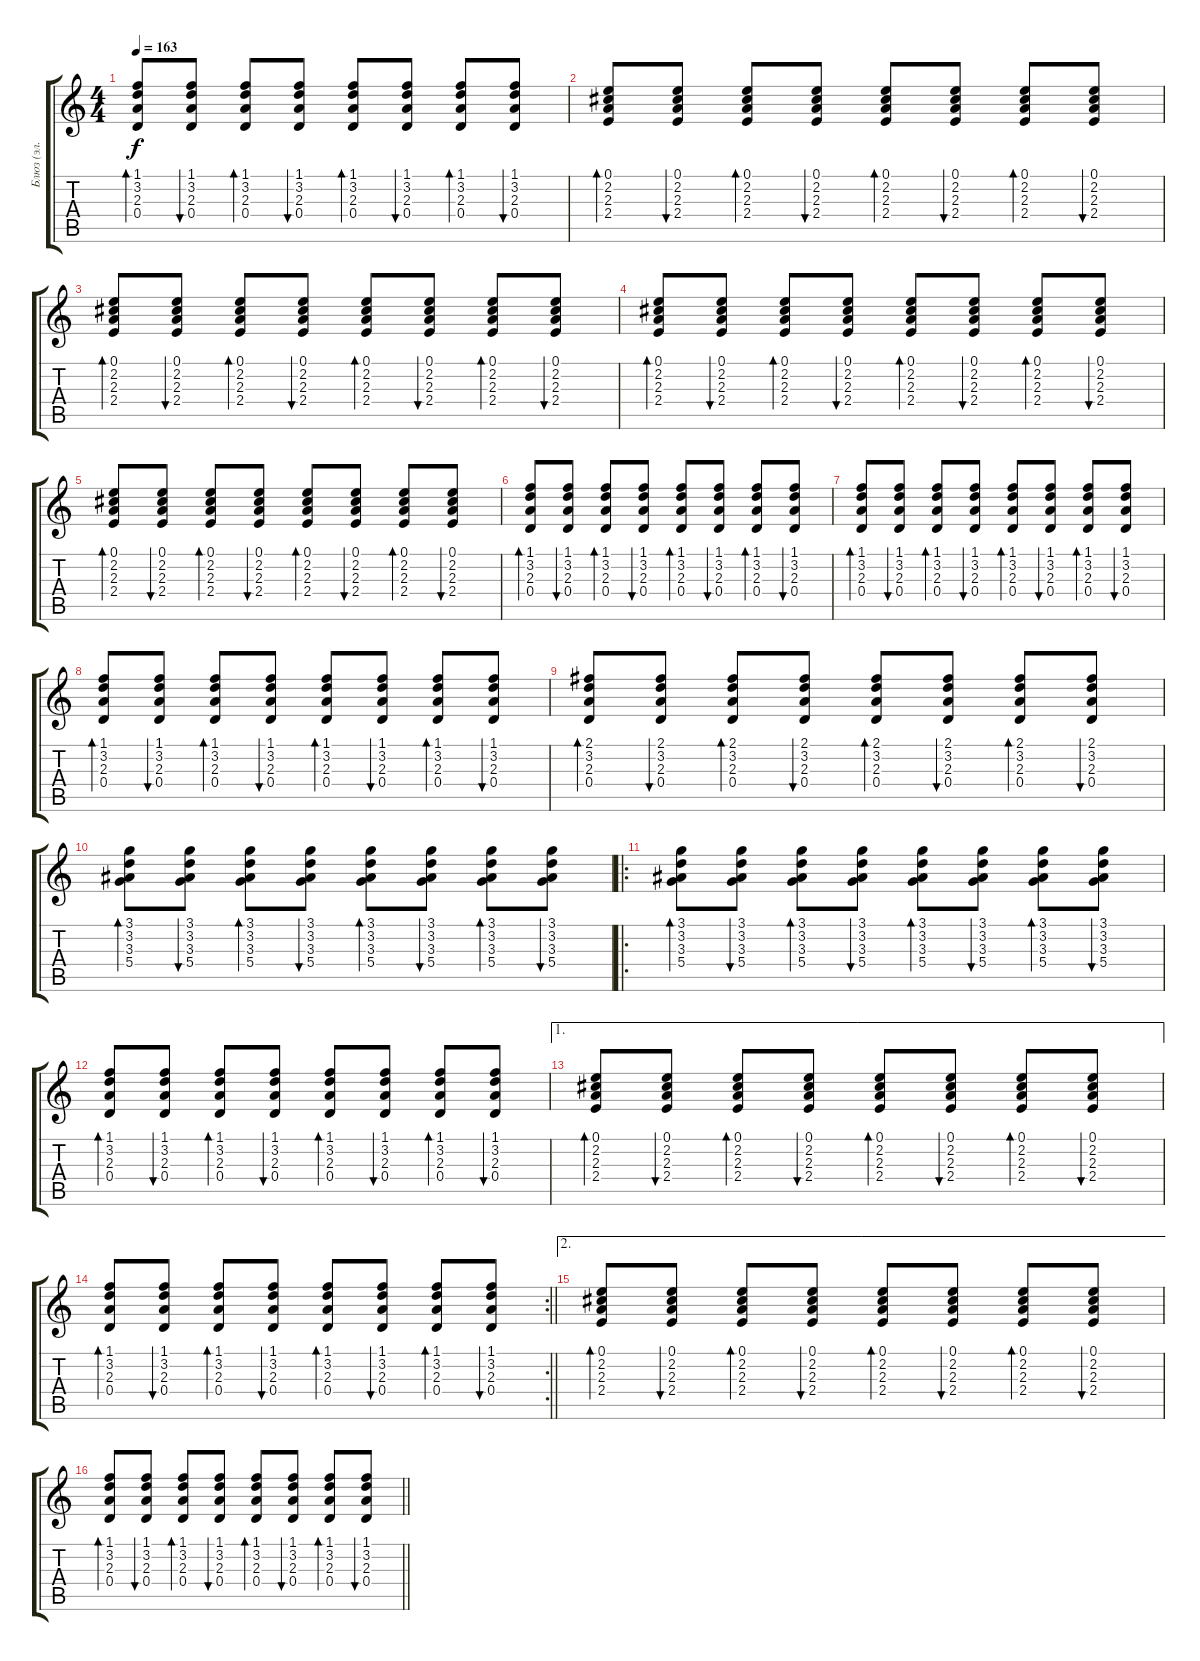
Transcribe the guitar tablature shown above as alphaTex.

\track ("Блюз (эл. гитара)" "Блюз (эл. ") {instrument electricguitarclean}
\staff {score tabs}
\tuning (E4 B3 G3 D3 A2 E2) {hide}
\ts (4 4)
\tempo 163
\clef g2
\ks c
(1.1 3.2 2.3 0.4).8{bd 120 dy f} (1.1 3.2 2.3 0.4).8{bu 120} (1.1 3.2 2.3 0.4).8{bd 120} (1.1 3.2 2.3 0.4).8{bu 120} (1.1 3.2 2.3 0.4).8{bd 120} (1.1 3.2 2.3 0.4).8{bu 120} (1.1 3.2 2.3 0.4).8{bd 120} (1.1 3.2 2.3 0.4).8{bu 120} |
(0.1 2.2 2.3 2.4).8{bd 120} (0.1 2.2 2.3 2.4).8{bu 120} (0.1 2.2 2.3 2.4).8{bd 120} (0.1 2.2 2.3 2.4).8{bu 120} (0.1 2.2 2.3 2.4).8{bd 120} (0.1 2.2 2.3 2.4).8{bu 120} (0.1 2.2 2.3 2.4).8{bd 120} (0.1 2.2 2.3 2.4).8{bu 120} |
(0.1 2.2 2.3 2.4).8{bd 120} (0.1 2.2 2.3 2.4).8{bu 120} (0.1 2.2 2.3 2.4).8{bd 120} (0.1 2.2 2.3 2.4).8{bu 120} (0.1 2.2 2.3 2.4).8{bd 120} (0.1 2.2 2.3 2.4).8{bu 120} (0.1 2.2 2.3 2.4).8{bd 120} (0.1 2.2 2.3 2.4).8{bu 120} |
(0.1 2.2 2.3 2.4).8{bd 120} (0.1 2.2 2.3 2.4).8{bu 120} (0.1 2.2 2.3 2.4).8{bd 120} (0.1 2.2 2.3 2.4).8{bu 120} (0.1 2.2 2.3 2.4).8{bd 120} (0.1 2.2 2.3 2.4).8{bu 120} (0.1 2.2 2.3 2.4).8{bd 120} (0.1 2.2 2.3 2.4).8{bu 120} |
(0.1 2.2 2.3 2.4).8{bd 120} (0.1 2.2 2.3 2.4).8{bu 120} (0.1 2.2 2.3 2.4).8{bd 120} (0.1 2.2 2.3 2.4).8{bu 120} (0.1 2.2 2.3 2.4).8{bd 120} (0.1 2.2 2.3 2.4).8{bu 120} (0.1 2.2 2.3 2.4).8{bd 120} (0.1 2.2 2.3 2.4).8{bu 120} |
(1.1 3.2 2.3 0.4).8{bd 120} (1.1 3.2 2.3 0.4).8{bu 120} (1.1 3.2 2.3 0.4).8{bd 120} (1.1 3.2 2.3 0.4).8{bu 120} (1.1 3.2 2.3 0.4).8{bd 120} (1.1 3.2 2.3 0.4).8{bu 120} (1.1 3.2 2.3 0.4).8{bd 120} (1.1 3.2 2.3 0.4).8{bu 120} |
(1.1 3.2 2.3 0.4).8{bd 120} (1.1 3.2 2.3 0.4).8{bu 120} (1.1 3.2 2.3 0.4).8{bd 120} (1.1 3.2 2.3 0.4).8{bu 120} (1.1 3.2 2.3 0.4).8{bd 120} (1.1 3.2 2.3 0.4).8{bu 120} (1.1 3.2 2.3 0.4).8{bd 120} (1.1 3.2 2.3 0.4).8{bu 120} |
(1.1 3.2 2.3 0.4).8{bd 120} (1.1 3.2 2.3 0.4).8{bu 120} (1.1 3.2 2.3 0.4).8{bd 120} (1.1 3.2 2.3 0.4).8{bu 120} (1.1 3.2 2.3 0.4).8{bd 120} (1.1 3.2 2.3 0.4).8{bu 120} (1.1 3.2 2.3 0.4).8{bd 120} (1.1 3.2 2.3 0.4).8{bu 120} |
(2.1 3.2 2.3 0.4).8{bd 120} (2.1 3.2 2.3 0.4).8{bu 120} (2.1 3.2 2.3 0.4).8{bd 120} (2.1 3.2 2.3 0.4).8{bu 120} (2.1 3.2 2.3 0.4).8{bd 120} (2.1 3.2 2.3 0.4).8{bu 120} (2.1 3.2 2.3 0.4).8{bd 120} (2.1 3.2 2.3 0.4).8{bu 120} |
(3.1 3.2 3.3 5.4).8{bd 120} (3.1 3.2 3.3 5.4).8{bu 120} (3.1 3.2 3.3 5.4).8{bd 120} (3.1 3.2 3.3 5.4).8{bu 120} (3.1 3.2 3.3 5.4).8{bd 120} (3.1 3.2 3.3 5.4).8{bu 120} (3.1 3.2 3.3 5.4).8{bd 120} (3.1 3.2 3.3 5.4).8{bu 120} |
\ro
(3.1 3.2 3.3 5.4).8{bd 120} (3.1 3.2 3.3 5.4).8{bu 120} (3.1 3.2 3.3 5.4).8{bd 120} (3.1 3.2 3.3 5.4).8{bu 120} (3.1 3.2 3.3 5.4).8{bd 120} (3.1 3.2 3.3 5.4).8{bu 120} (3.1 3.2 3.3 5.4).8{bd 120} (3.1 3.2 3.3 5.4).8{bu 120} |
(1.1 3.2 2.3 0.4).8{bd 120} (1.1 3.2 2.3 0.4).8{bu 120} (1.1 3.2 2.3 0.4).8{bd 120} (1.1 3.2 2.3 0.4).8{bu 120} (1.1 3.2 2.3 0.4).8{bd 120} (1.1 3.2 2.3 0.4).8{bu 120} (1.1 3.2 2.3 0.4).8{bd 120} (1.1 3.2 2.3 0.4).8{bu 120} |
\ae 1
(0.1 2.2 2.3 2.4).8{bd 120} (0.1 2.2 2.3 2.4).8{bu 120} (0.1 2.2 2.3 2.4).8{bd 120} (0.1 2.2 2.3 2.4).8{bu 120} (0.1 2.2 2.3 2.4).8{bd 120} (0.1 2.2 2.3 2.4).8{bu 120} (0.1 2.2 2.3 2.4).8{bd 120} (0.1 2.2 2.3 2.4).8{bu 120} |
\rc 2
\barLineRight lightlight
(1.1 3.2 2.3 0.4).8{bd 120} (1.1 3.2 2.3 0.4).8{bu 120} (1.1 3.2 2.3 0.4).8{bd 120} (1.1 3.2 2.3 0.4).8{bu 120} (1.1 3.2 2.3 0.4).8{bd 120} (1.1 3.2 2.3 0.4).8{bu 120} (1.1 3.2 2.3 0.4).8{bd 120} (1.1 3.2 2.3 0.4).8{bu 120} |
\ae 2
(0.1 2.2 2.3 2.4).8{bd 120} (0.1 2.2 2.3 2.4).8{bu 120} (0.1 2.2 2.3 2.4).8{bd 120} (0.1 2.2 2.3 2.4).8{bu 120} (0.1 2.2 2.3 2.4).8{bd 120} (0.1 2.2 2.3 2.4).8{bu 120} (0.1 2.2 2.3 2.4).8{bd 120} (0.1 2.2 2.3 2.4).8{bu 120} |
\barLineRight lightlight
(1.1 3.2 2.3 0.4).8{bd 120} (1.1 3.2 2.3 0.4).8{bu 120} (1.1 3.2 2.3 0.4).8{bd 120} (1.1 3.2 2.3 0.4).8{bu 120} (1.1 3.2 2.3 0.4).8{bd 120} (1.1 3.2 2.3 0.4).8{bu 120} (1.1 3.2 2.3 0.4).8{bd 120} (1.1 3.2 2.3 0.4).8{bu 120}
